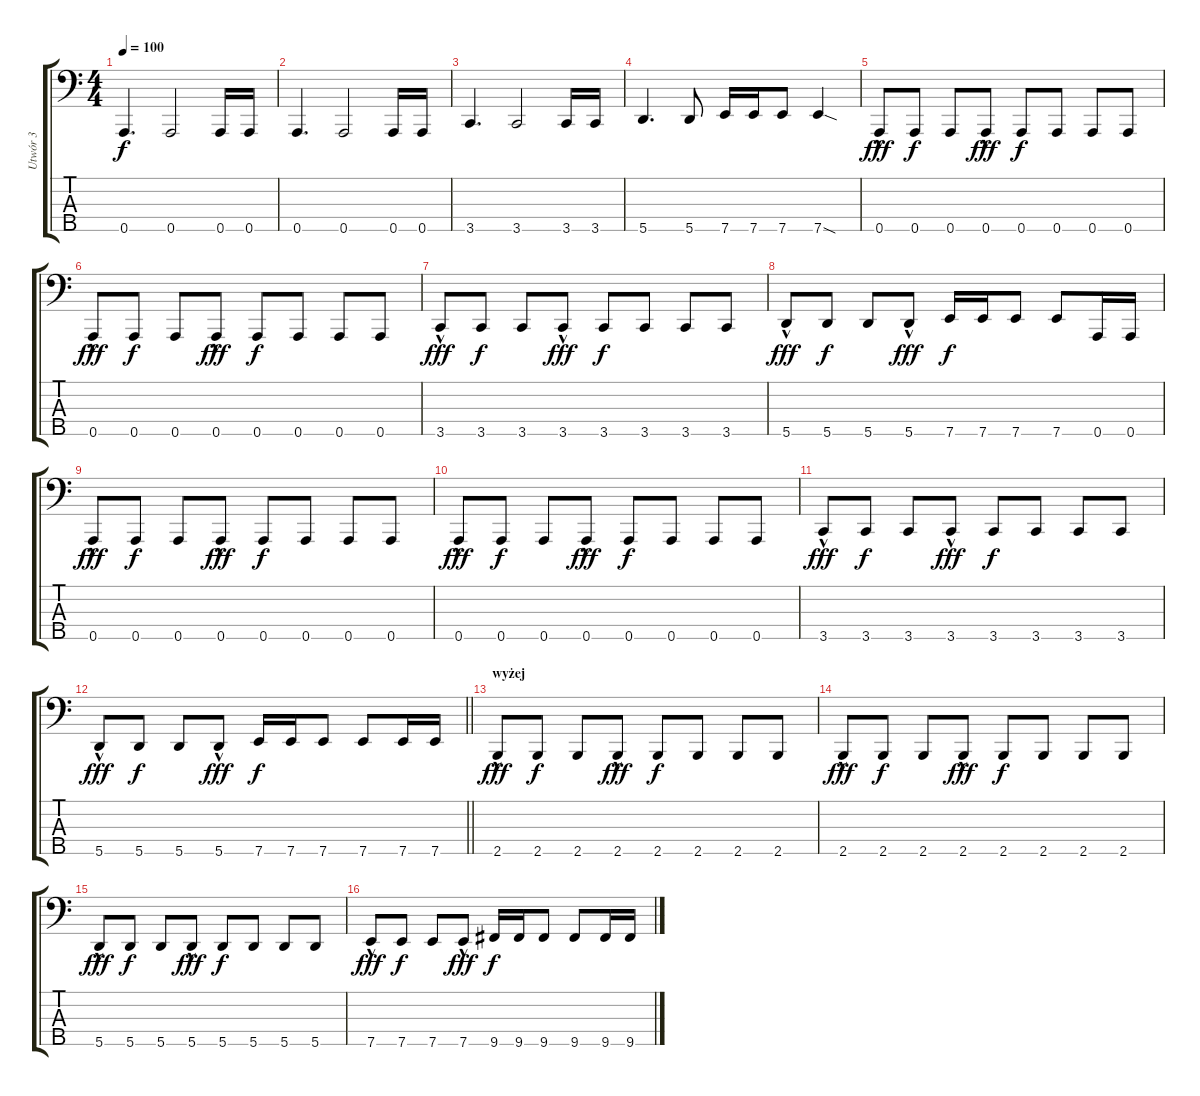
\track ("Utwór 3" "Utwór 3") {instrument electricbasspick}
\staff {score tabs}
\tuning (F2 C2 G1 D1 A0) {hide}
\ts (4 4)
\tempo 100
\clef f4
\ks c
0.5.4{d dy f} 0.5.2 0.5.16 0.5.16 |
0.5.4{d} 0.5.2 0.5.16 0.5.16 |
3.5.4{d} 3.5.2 3.5.16 3.5.16 |
5.5.4{d} 5.5.8 7.5.16 7.5.16 7.5.8 7.5{sod}.4 |
0.5{hac}.8{dy fff} 0.5.8{dy f} 0.5.8 0.5{hac}.8{dy fff} 0.5.8{dy f} 0.5.8 0.5.8 0.5.8 |
0.5{hac}.8{dy fff} 0.5.8{dy f} 0.5.8 0.5{hac}.8{dy fff} 0.5.8{dy f} 0.5.8 0.5.8 0.5.8 |
3.5{hac}.8{dy fff} 3.5.8{dy f} 3.5.8 3.5{hac}.8{dy fff} 3.5.8{dy f} 3.5.8 3.5.8 3.5.8 |
5.5{hac}.8{dy fff} 5.5.8{dy f} 5.5.8 5.5{hac}.8{dy fff} 7.5.16{dy f} 7.5.16 7.5.8 7.5.8 0.5.16 0.5.16 |
0.5{hac}.8{dy fff} 0.5.8{dy f} 0.5.8 0.5{hac}.8{dy fff} 0.5.8{dy f} 0.5.8 0.5.8 0.5.8 |
0.5{hac}.8{dy fff} 0.5.8{dy f} 0.5.8 0.5{hac}.8{dy fff} 0.5.8{dy f} 0.5.8 0.5.8 0.5.8 |
3.5{hac}.8{dy fff} 3.5.8{dy f} 3.5.8 3.5{hac}.8{dy fff} 3.5.8{dy f} 3.5.8 3.5.8 3.5.8 |
\barLineRight lightlight
5.5{hac}.8{dy fff} 5.5.8{dy f} 5.5.8 5.5{hac}.8{dy fff} 7.5.16{dy f} 7.5.16 7.5.8 7.5.8 7.5.16 7.5.16 |
\section ("" "wyżej")
2.5{hac}.8{dy fff} 2.5.8{dy f} 2.5.8 2.5{hac}.8{dy fff} 2.5.8{dy f} 2.5.8 2.5.8 2.5.8 |
2.5{hac}.8{dy fff} 2.5.8{dy f} 2.5.8 2.5{hac}.8{dy fff} 2.5.8{dy f} 2.5.8 2.5.8 2.5.8 |
5.5{hac}.8{dy fff} 5.5.8{dy f} 5.5.8 5.5{hac}.8{dy fff} 5.5.8{dy f} 5.5.8 5.5.8 5.5.8 |
7.5{hac}.8{dy fff} 7.5.8{dy f} 7.5.8 7.5{hac}.8{dy fff} 9.5.16{dy f} 9.5.16 9.5.8 9.5.8 9.5.16 9.5.16
